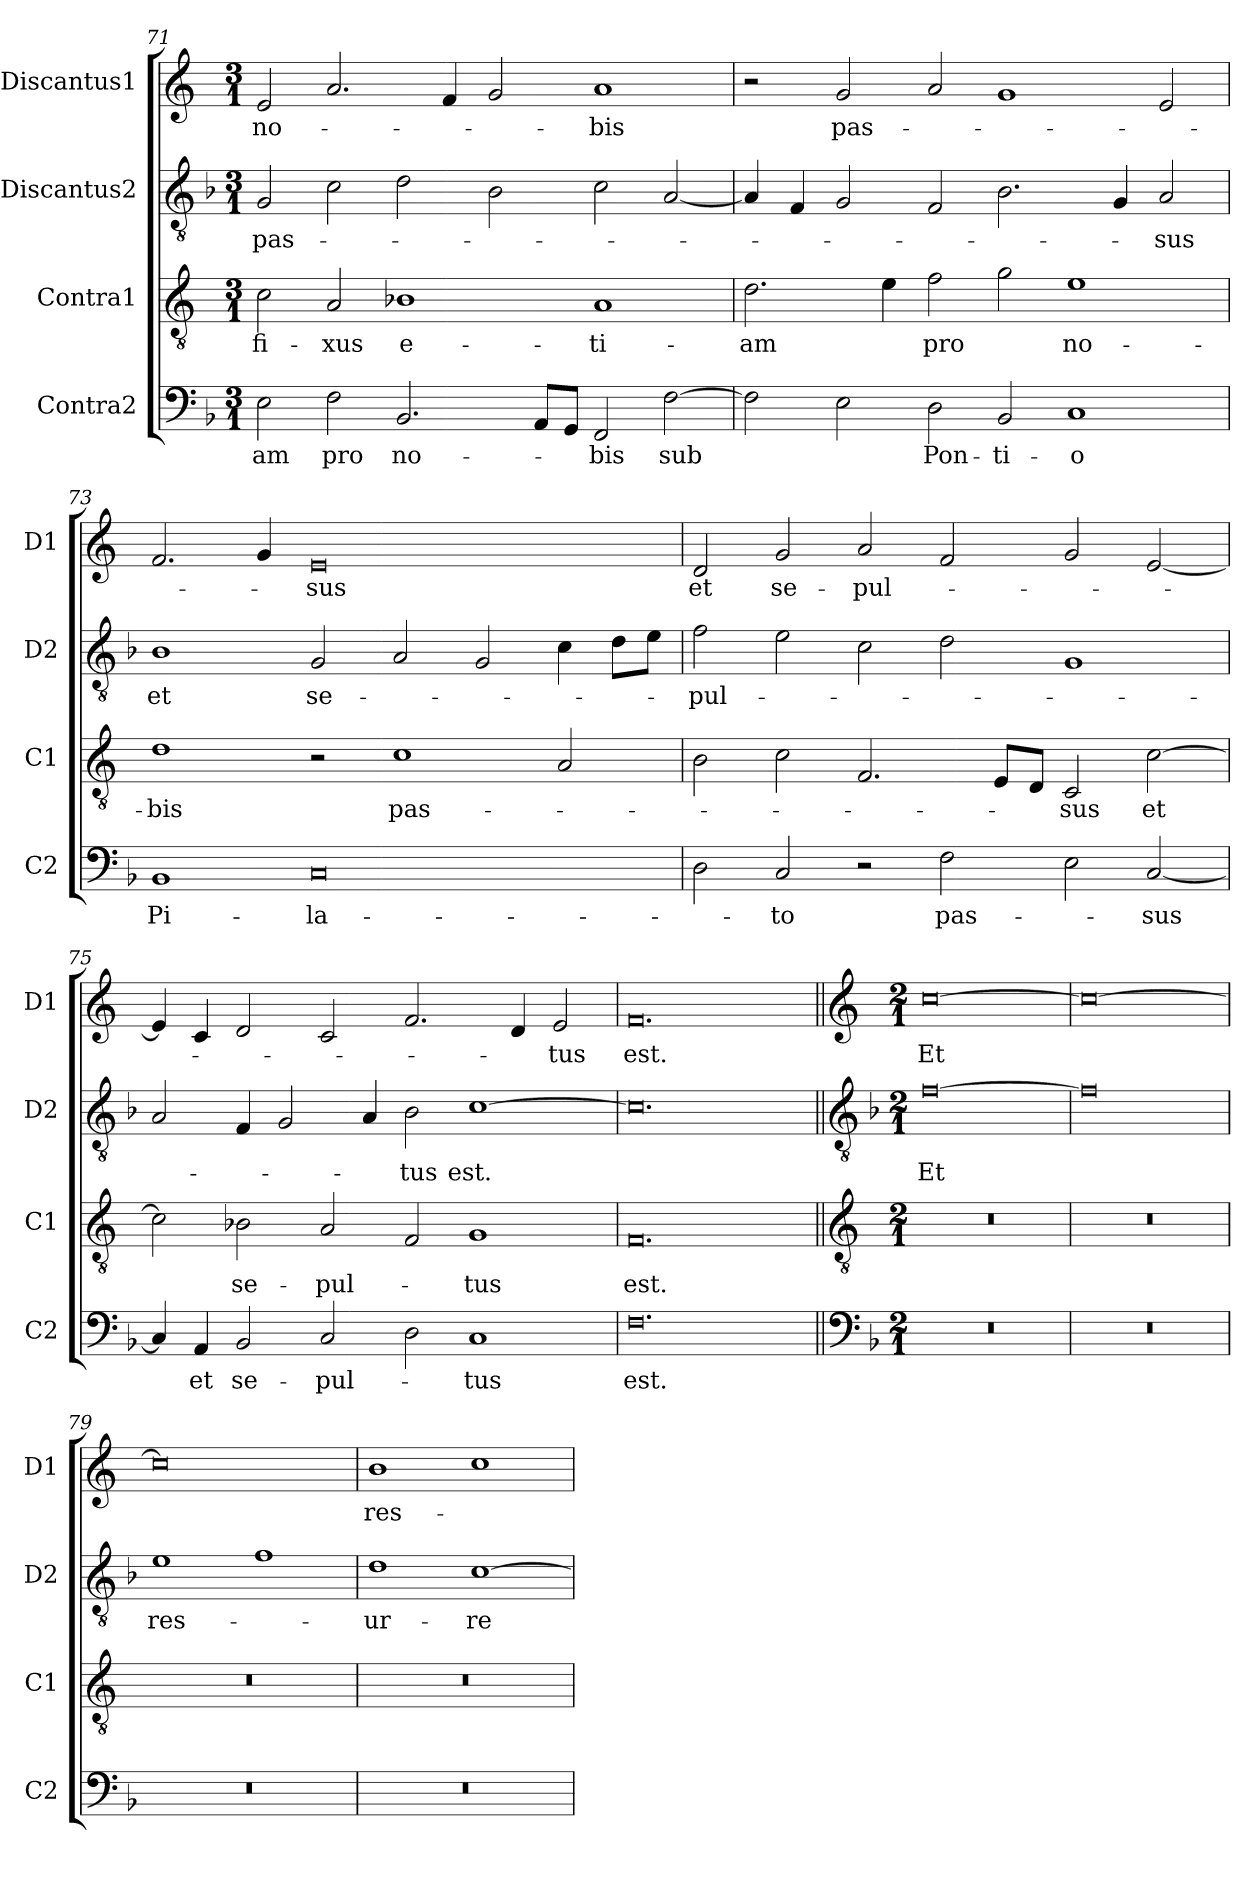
**kern	**text	**kern	**text	**kern	**text	**kern	**text
*part4	*part4	*part3	*part3	*part2	*part2	*part1	*part1
*staff4	*staff4	*staff3	*staff3	*staff2	*staff2	*staff1	*staff1
*I"Contra2	*	*I"Contra1	*	*I"Discantus2	*	*I"Discantus1	*
*I'C2	*	*I'C1	*	*I'D2	*	*I'D1	*
*clefF4	*	*clefGv2	*	*clefGv2	*	*clefG2	*
*k[b-]	*	*k[]	*	*k[b-]	*	*k[]	*
*M3/1	*	*M3/1	*	*M3/1	*	*M3/1	*
=71	=71	=71	=71	=71	=71	=71	=71
2E\	-am	2c\	-fi-	2G/	pas-	2e/	no-
2F\	pro	2A/	-xus	2c\	.	2.a/	.
2.BB-/	no-	1B-X	e-	2d\	.	.	.
.	.	.	.	.	.	4f/	.
.	.	.	.	2B-\	.	2g/	.
8AA/L	.	.	.	.	.	.	.
8GG/J	.	.	.	.	.	.	.
2FF/	-bis	1A	-ti-	2c\	.	1a	-bis
[2F\	sub	.	.	[2A/	.	.	.
=72	=72	=72	=72	=72	=72	=72	=72
2F\]	.	2.d\	-am	4A/]	.	2r	.
.	.	.	.	4F/	.	.	.
2E\	.	.	.	2G/	.	2g/	pas-
.	.	4e\	.	.	.	.	.
2D\	Pon-	2f\	pro	2F/	.	2a/	.
2BB-/	-ti-	2g\	.	2.B-\	.	1g	.
1C	-o	1e	no-	.	.	.	.
.	.	.	.	4G/	.	.	.
.	.	.	.	2A/	-sus	2e/	.
=73	=73	=73	=73	=73	=73	=73	=73
1BB-	Pi-	1d	-bis	1B-	et	2.f/	.
.	.	.	.	.	.	4g/	.
0C	-la-	2r	.	2G/	se-	0e	-sus
.	.	1c	pas-	2A/	.	.	.
.	.	.	.	2G/	.	.	.
.	.	2A/	.	4c\	.	.	.
.	.	.	.	8d\L	.	.	.
.	.	.	.	8e\J	.	.	.
=74	=74	=74	=74	=74	=74	=74	=74
2D\	.	2B\	.	2f\	-pul-	2d/	et
2C/	-to	2c\	.	2e\	.	2g/	se-
2r	.	2.F/	.	2c\	.	2a/	-pul-
2F\	pas-	.	.	2d\	.	2f/	.
.	.	8E/L	.	.	.	.	.
.	.	8D/J	.	.	.	.	.
2E\	.	2C/	-sus	1G	.	2g/	.
[2C/	-sus	[2c\	et	.	.	[2e/	.
=75	=75	=75	=75	=75	=75	=75	=75
4C/]	.	2c\]	.	2A/	.	4e/]	.
4AA/	et	.	.	.	.	4c/	.
2BB-/	se-	2B-X\	se-	4F/	.	2d/	.
.	.	.	.	2G/	.	.	.
2C/	-pul-	2A/	-pul-	.	.	2c/	.
.	.	.	.	4A/	.	.	.
2D\	.	2F/	.	2B-\	-tus	2.f/	.
1C	-tus	1G	-tus	[1c	est.	.	.
.	.	.	.	.	.	4d/	.
.	.	.	.	.	.	2e/	-tus
=76	=76	=76	=76	=76	=76	=76	=76
0.F	est.	0.F	est.	0.c]	.	0.f	est.
!!LO:LB:g=z
=77||	=77||	=77||	=77||	=77||	=77||	=77||	=77||
*clefF4	*	*clefGv2	*	*clefGv2	*	*clefG2	*
*k[b-]	*	*k[]	*	*k[b-]	*	*k[]	*
*M2/1	*	*M2/1	*	*M2/1	*	*M2/1	*
0r	.	0r	.	[0f	Et	[0cc	Et
=78	=78	=78	=78	=78	=78	=78	=78
0r	.	0r	.	0f]	.	0cc_	.
=79	=79	=79	=79	=79	=79	=79	=79
0r	.	0r	.	1e	res-	0cc]	.
.	.	.	.	1f	.	.	.
=80	=80	=80	=80	=80	=80	=80	=80
0r	.	0r	.	1d	-ur-	1b	res-
.	.	.	.	[1c	-re-	1cc	.
=	=	=	=	=	=	=	=
*-	*-	*-	*-	*-	*-	*-	*-
